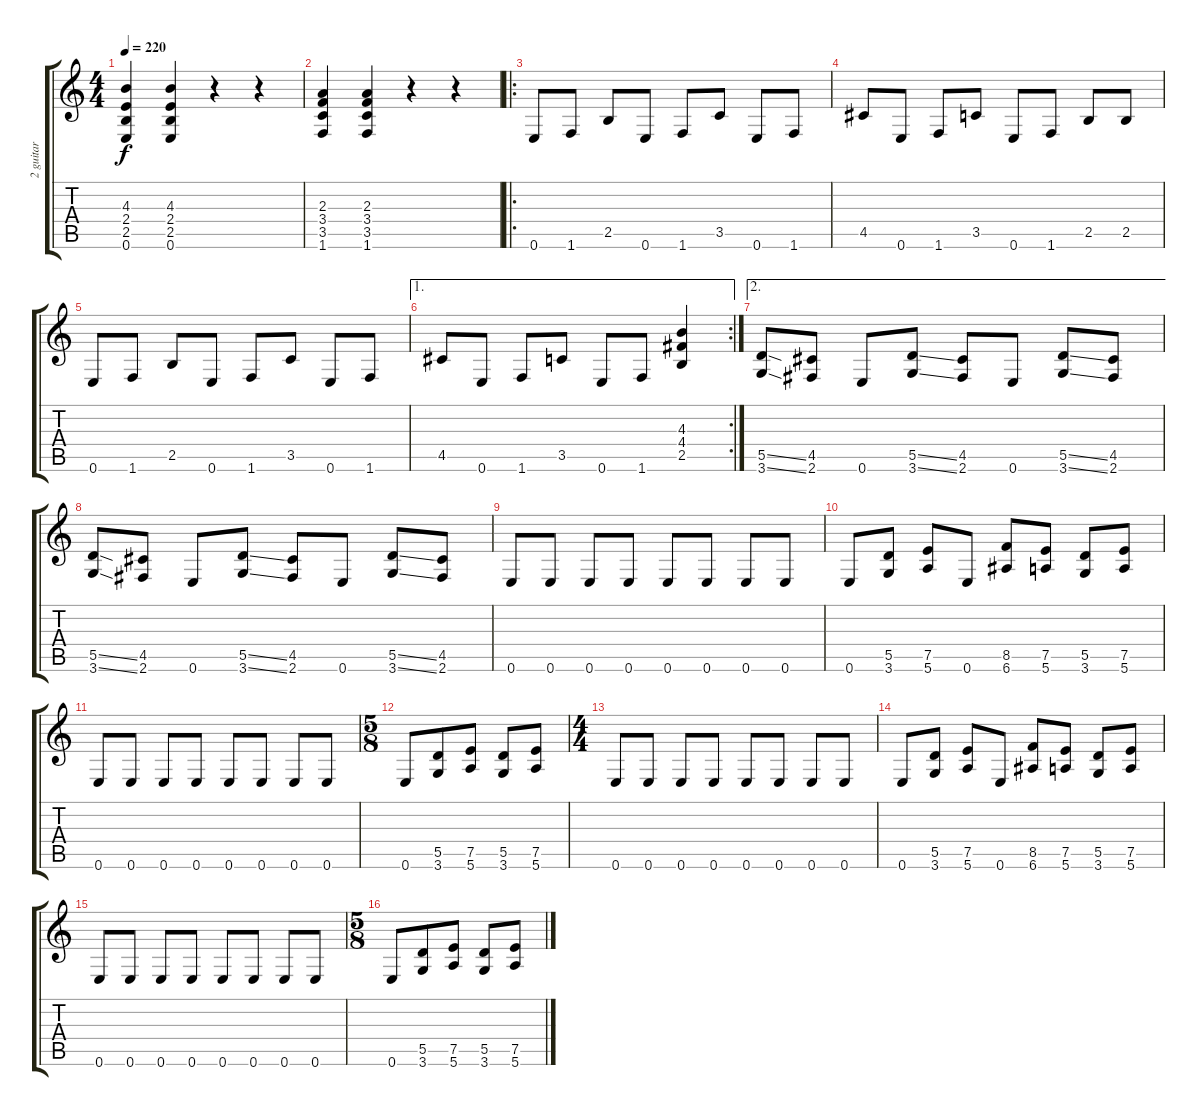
\track ("2 guitar" "2 guitar") {instrument overdrivenguitar}
\staff {score tabs}
\tuning (E4 B3 G3 D3 A2 E2) {hide}
\ts (4 4)
\tempo 220
\clef g2
\ks c
(4.3 2.4 2.5 0.6).4{dy f} (4.3 2.4 2.5 0.6).4 r.4 r.4 |
(2.3 3.4 3.5 1.6).4 (2.3 3.4 3.5 1.6).4 r.4 r.4 |
\ro
0.6.8 1.6.8 2.5.8 0.6.8 1.6.8 3.5.8 0.6.8 1.6.8 |
4.5.8 0.6.8 1.6.8 3.5.8 0.6.8 1.6.8 2.5.8 2.5.8 |
0.6.8 1.6.8 2.5.8 0.6.8 1.6.8 3.5.8 0.6.8 1.6.8 |
\ae 1
\rc 2
4.5.8 0.6.8 1.6.8 3.5.8 0.6.8 1.6.8 (4.3 4.4 2.5).4 |
\ae 2
(5.5{ss} 3.6{ss}).8 (4.5 2.6).8 0.6.8 (5.5{ss} 3.6{ss}).8 (4.5 2.6).8 0.6.8 (5.5{ss} 3.6{ss}).8 (4.5 2.6).8 |
(5.5{ss} 3.6{ss}).8 (4.5 2.6).8 0.6.8 (5.5{ss} 3.6{ss}).8 (4.5 2.6).8 0.6.8 (5.5{ss} 3.6{ss}).8 (4.5 2.6).8 |
0.6.8 0.6.8 0.6.8 0.6.8 0.6.8 0.6.8 0.6.8 0.6.8 |
0.6.8 (5.5 3.6).8 (7.5 5.6).8 0.6.8 (8.5 6.6).8 (7.5 5.6).8 (5.5 3.6).8 (7.5 5.6).8 |
0.6.8 0.6.8 0.6.8 0.6.8 0.6.8 0.6.8 0.6.8 0.6.8 |
\ts (5 8)
0.6.8 (5.5 3.6).8 (7.5 5.6).8 (5.5 3.6).8 (7.5 5.6).8 |
\ts (4 4)
0.6.8 0.6.8 0.6.8 0.6.8 0.6.8 0.6.8 0.6.8 0.6.8 |
0.6.8 (5.5 3.6).8 (7.5 5.6).8 0.6.8 (8.5 6.6).8 (7.5 5.6).8 (5.5 3.6).8 (7.5 5.6).8 |
0.6.8 0.6.8 0.6.8 0.6.8 0.6.8 0.6.8 0.6.8 0.6.8 |
\ts (5 8)
0.6.8 (5.5 3.6).8 (7.5 5.6).8 (5.5 3.6).8 (7.5 5.6).8
